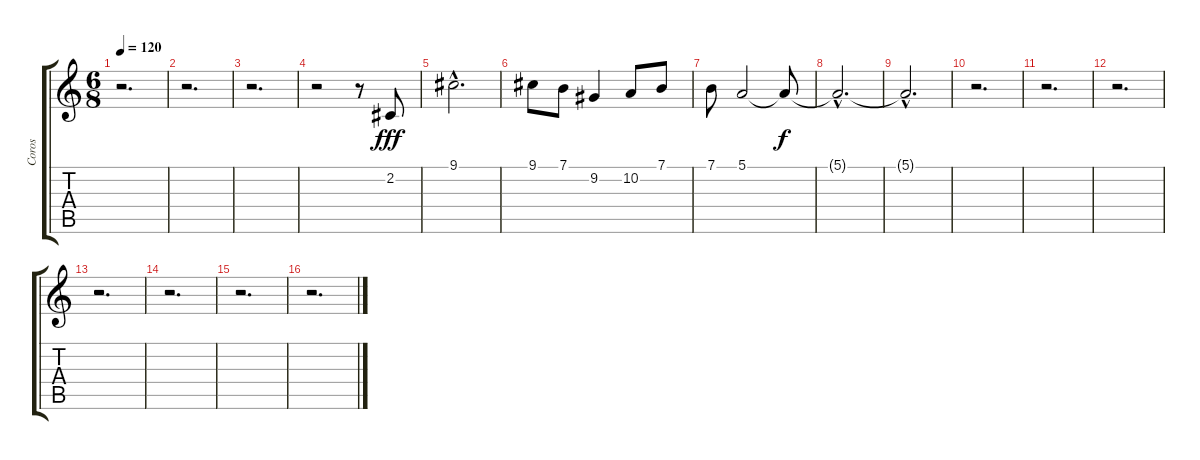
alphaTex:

\track ("Coros" "Coros") {instrument fx5brightness}
\staff {score tabs}
\tuning (E4 B3 G3 D3 A2 E2) {hide}
\ts (6 8)
\tempo 120
\clef g2
\ks c
r.2{d dy ff} |
r.2{d} |
r.2{d} |
r.2 r.8 2.2.8{dy fff} |
9.1{hac}.2{d} |
9.1.8 7.1.8 9.2.4 10.2.8 7.1.8 |
7.1.8 5.1.2 5.1{t}.8{dy f} |
5.1{hac t}.2{d} |
5.1{hac t}.2{d} |
r.2{d} |
r.2{d} |
r.2{d} |
r.2{d} |
r.2{d} |
r.2{d} |
r.2{d}
